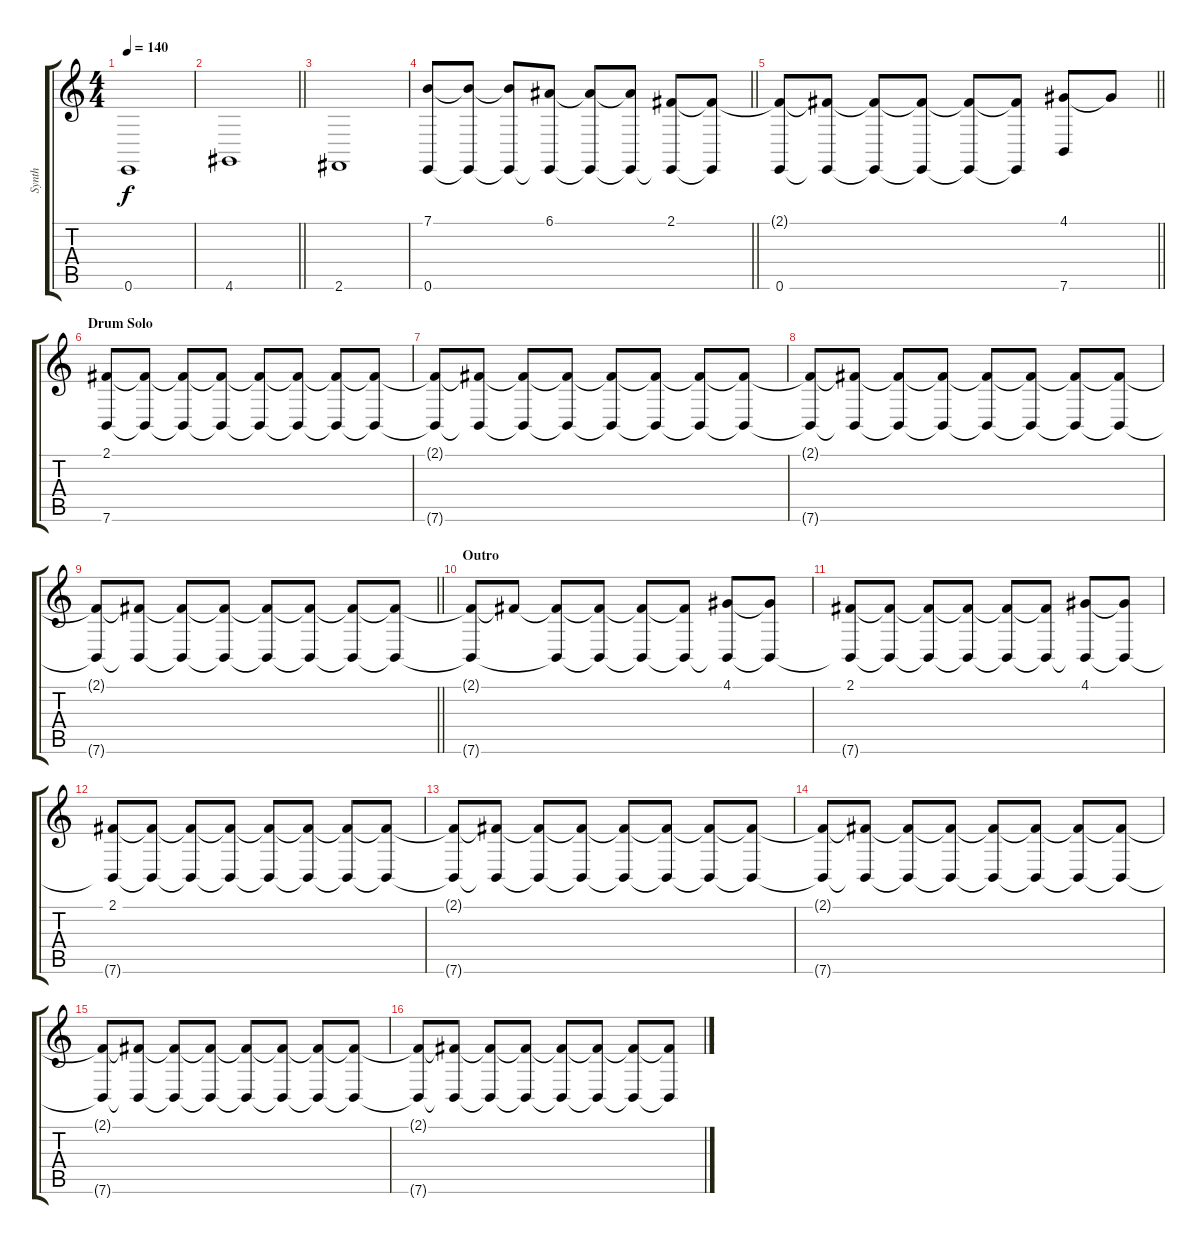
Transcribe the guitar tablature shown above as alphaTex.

\track ("Synth" "Synth") {instrument lead2sawtooth}
\staff {score tabs}
\tuning (E4 B3 G3 D3 A2 E2) {hide}
\ts (4 4)
\tempo 140
\clef g2
\ks c
0.6.1{dy f} |
\barLineRight lightlight
4.6.1 |
2.6.1 |
\barLineRight lightlight
(7.1 0.6).8 (7.1{t} 0.6{t}).8 (7.1{t} 0.6{t}).8 (6.1 0.6{t}).8 (6.1{t} 0.6{t}).8 (6.1{t} 0.6{t}).8 (2.1 0.6{t}).8 (2.1{t} 0.6{t}).8 |
\barLineRight lightlight
(2.1{t} 0.6).8 (2.1{t} 0.6{t}).8 (2.1{t} 0.6{t}).8 (2.1{t} 0.6{t}).8 (2.1{t} 0.6{t}).8 (2.1{t} 0.6{t}).8 (4.1 7.6).8 4.1{t}.8 |
\section ("" "Drum Solo")
(2.1 7.6).8 (2.1{t} 7.6{t}).8 (2.1{t} 7.6{t}).8 (2.1{t} 7.6{t}).8 (2.1{t} 7.6{t}).8 (2.1{t} 7.6{t}).8 (2.1{t} 7.6{t}).8 (2.1{t} 7.6{t}).8 |
(2.1{t} 7.6{t}).8 (2.1{t} 7.6{t}).8 (2.1{t} 7.6{t}).8 (2.1{t} 7.6{t}).8 (2.1{t} 7.6{t}).8 (2.1{t} 7.6{t}).8 (2.1{t} 7.6{t}).8 (2.1{t} 7.6{t}).8 |
(2.1{t} 7.6{t}).8 (2.1{t} 7.6{t}).8 (2.1{t} 7.6{t}).8 (2.1{t} 7.6{t}).8 (2.1{t} 7.6{t}).8 (2.1{t} 7.6{t}).8 (2.1{t} 7.6{t}).8 (2.1{t} 7.6{t}).8 |
\barLineRight lightlight
(2.1{t} 7.6{t}).8 (2.1{t} 7.6{t}).8 (2.1{t} 7.6{t}).8 (2.1{t} 7.6{t}).8 (2.1{t} 7.6{t}).8 (2.1{t} 7.6{t}).8 (2.1{t} 7.6{t}).8 (2.1{t} 7.6{t}).8 |
\section ("" "Outro")
(2.1{t} 7.6{t}).8 2.1{t}.8 (2.1{t} 7.6{t}).8 (2.1{t} 7.6{t}).8 (2.1{t} 7.6{t}).8 (2.1{t} 7.6{t}).8 (4.1 7.6{t}).8 (4.1{t} 7.6{t}).8 |
(2.1 7.6{t}).8 (2.1{t} 7.6{t}).8 (2.1{t} 7.6{t}).8 (2.1{t} 7.6{t}).8 (2.1{t} 7.6{t}).8 (2.1{t} 7.6{t}).8 (4.1 7.6{t}).8 (4.1{t} 7.6{t}).8 |
(2.1 7.6{t}).8 (2.1{t} 7.6{t}).8 (2.1{t} 7.6{t}).8 (2.1{t} 7.6{t}).8 (2.1{t} 7.6{t}).8 (2.1{t} 7.6{t}).8 (2.1{t} 7.6{t}).8 (2.1{t} 7.6{t}).8 |
(2.1{t} 7.6{t}).8 (2.1{t} 7.6{t}).8 (2.1{t} 7.6{t}).8 (2.1{t} 7.6{t}).8 (2.1{t} 7.6{t}).8 (2.1{t} 7.6{t}).8 (2.1{t} 7.6{t}).8 (2.1{t} 7.6{t}).8 |
(2.1{t} 7.6{t}).8 (2.1{t} 7.6{t}).8 (2.1{t} 7.6{t}).8 (2.1{t} 7.6{t}).8 (2.1{t} 7.6{t}).8 (2.1{t} 7.6{t}).8 (2.1{t} 7.6{t}).8 (2.1{t} 7.6{t}).8 |
(2.1{t} 7.6{t}).8 (2.1{t} 7.6{t}).8 (2.1{t} 7.6{t}).8 (2.1{t} 7.6{t}).8 (2.1{t} 7.6{t}).8 (2.1{t} 7.6{t}).8 (2.1{t} 7.6{t}).8 (2.1{t} 7.6{t}).8 |
(2.1{t} 7.6{t}).8 (2.1{t} 7.6{t}).8 (2.1{t} 7.6{t}).8 (2.1{t} 7.6{t}).8 (2.1{t} 7.6{t}).8 (2.1{t} 7.6{t}).8 (2.1{t} 7.6{t}).8 (2.1{t} 7.6{t}).8
